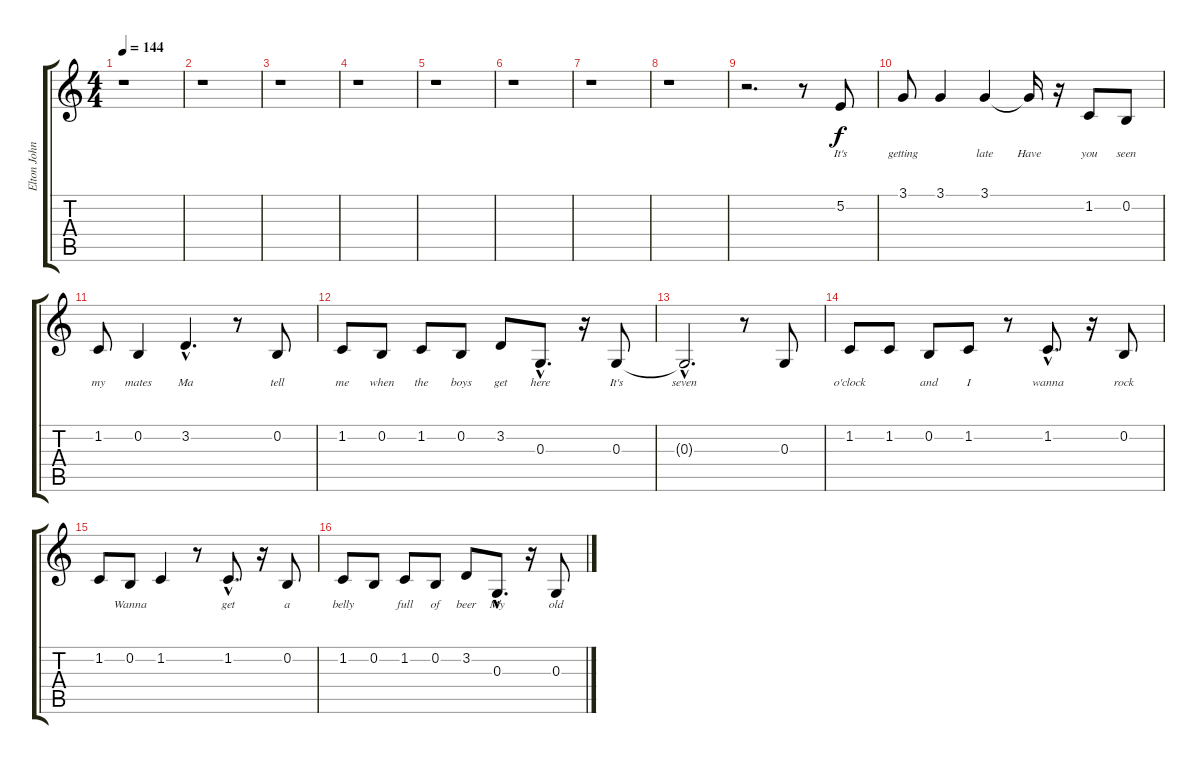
\track ("Elton John (melody with lyrics)" "Elton John") {instrument lead8bassandlead}
\staff {score tabs}
\tuning (E4 B3 G3 D3 A2 E2) {hide}
\ts (4 4)
\tempo 144
\clef g2
\ks c
r.1{dy f instrument lead8bassandlead} |
r.1 |
r.1 |
r.1 |
r.1 |
r.1 |
r.1 |
r.1 |
r.2{d} r.8 5.2.8{lyrics (0 "It's") lyrics (1 "") lyrics (2 "") lyrics (3 "") lyrics (4 "")} |
3.1.8{lyrics (0 "getting") lyrics (1 "") lyrics (2 "") lyrics (3 "") lyrics (4 "")} 3.1.4{lyrics (0 "") lyrics (1 "") lyrics (2 "") lyrics (3 "") lyrics (4 "")} 3.1.4{lyrics (0 "late") lyrics (1 "") lyrics (2 "") lyrics (3 "") lyrics (4 "")} 3.1{t}.16{lyrics (0 "Have") lyrics (1 "") lyrics (2 "") lyrics (3 "") lyrics (4 "")} r.16 1.2.8{lyrics (0 "you") lyrics (1 "") lyrics (2 "") lyrics (3 "") lyrics (4 "")} 0.2.8{lyrics (0 "seen") lyrics (1 "") lyrics (2 "") lyrics (3 "") lyrics (4 "")} |
1.2.8{lyrics (0 "my") lyrics (1 "") lyrics (2 "") lyrics (3 "") lyrics (4 "")} 0.2.4{lyrics (0 "mates") lyrics (1 "") lyrics (2 "") lyrics (3 "") lyrics (4 "")} 3.2{hac}.4{d lyrics (0 "Ma") lyrics (1 "") lyrics (2 "") lyrics (3 "") lyrics (4 "")} r.8 0.2.8{lyrics (0 "tell") lyrics (1 "") lyrics (2 "") lyrics (3 "") lyrics (4 "")} |
1.2.8{lyrics (0 "me") lyrics (1 "") lyrics (2 "") lyrics (3 "") lyrics (4 "")} 0.2.8{lyrics (0 "when") lyrics (1 "") lyrics (2 "") lyrics (3 "") lyrics (4 "")} 1.2.8{lyrics (0 "the") lyrics (1 "") lyrics (2 "") lyrics (3 "") lyrics (4 "")} 0.2.8{lyrics (0 "boys") lyrics (1 "") lyrics (2 "") lyrics (3 "") lyrics (4 "")} 3.2.8{lyrics (0 "get") lyrics (1 "") lyrics (2 "") lyrics (3 "") lyrics (4 "")} 0.3{hac}.8{d lyrics (0 "here") lyrics (1 "") lyrics (2 "") lyrics (3 "") lyrics (4 "")} r.16 0.3.8{lyrics (0 "It's") lyrics (1 "") lyrics (2 "") lyrics (3 "") lyrics (4 "")} |
0.3{hac t}.2{d lyrics (0 "seven") lyrics (1 "") lyrics (2 "") lyrics (3 "") lyrics (4 "")} r.8 0.3.8{lyrics (0 "") lyrics (1 "") lyrics (2 "") lyrics (3 "") lyrics (4 "")} |
1.2.8{lyrics (0 "o'clock") lyrics (1 "") lyrics (2 "") lyrics (3 "") lyrics (4 "")} 1.2.8{lyrics (0 "") lyrics (1 "") lyrics (2 "") lyrics (3 "") lyrics (4 "")} 0.2.8{lyrics (0 "and") lyrics (1 "") lyrics (2 "") lyrics (3 "") lyrics (4 "")} 1.2.8{lyrics (0 "I") lyrics (1 "") lyrics (2 "") lyrics (3 "") lyrics (4 "")} r.8 1.2{hac}.8{d lyrics (0 "wanna") lyrics (1 "") lyrics (2 "") lyrics (3 "") lyrics (4 "")} r.16 0.2.8{lyrics (0 "rock") lyrics (1 "") lyrics (2 "") lyrics (3 "") lyrics (4 "")} |
1.2.8{lyrics (0 "") lyrics (1 "") lyrics (2 "") lyrics (3 "") lyrics (4 "")} 0.2.8{lyrics (0 "Wanna") lyrics (1 "") lyrics (2 "") lyrics (3 "") lyrics (4 "")} 1.2.4{lyrics (0 "") lyrics (1 "") lyrics (2 "") lyrics (3 "") lyrics (4 "")} r.8 1.2{hac}.8{d lyrics (0 "get") lyrics (1 "") lyrics (2 "") lyrics (3 "") lyrics (4 "")} r.16 0.2.8{lyrics (0 "a") lyrics (1 "") lyrics (2 "") lyrics (3 "") lyrics (4 "")} |
1.2.8{lyrics (0 "belly") lyrics (1 "") lyrics (2 "") lyrics (3 "") lyrics (4 "")} 0.2.8{lyrics (0 "") lyrics (1 "") lyrics (2 "") lyrics (3 "") lyrics (4 "")} 1.2.8{lyrics (0 "full") lyrics (1 "") lyrics (2 "") lyrics (3 "") lyrics (4 "")} 0.2.8{lyrics (0 "of") lyrics (1 "") lyrics (2 "") lyrics (3 "") lyrics (4 "")} 3.2.8{lyrics (0 "beer") lyrics (1 "") lyrics (2 "") lyrics (3 "") lyrics (4 "")} 0.3{hac}.8{d lyrics (0 "My") lyrics (1 "") lyrics (2 "") lyrics (3 "") lyrics (4 "")} r.16 0.3.8{lyrics (0 "old") lyrics (1 "") lyrics (2 "") lyrics (3 "") lyrics (4 "")}
